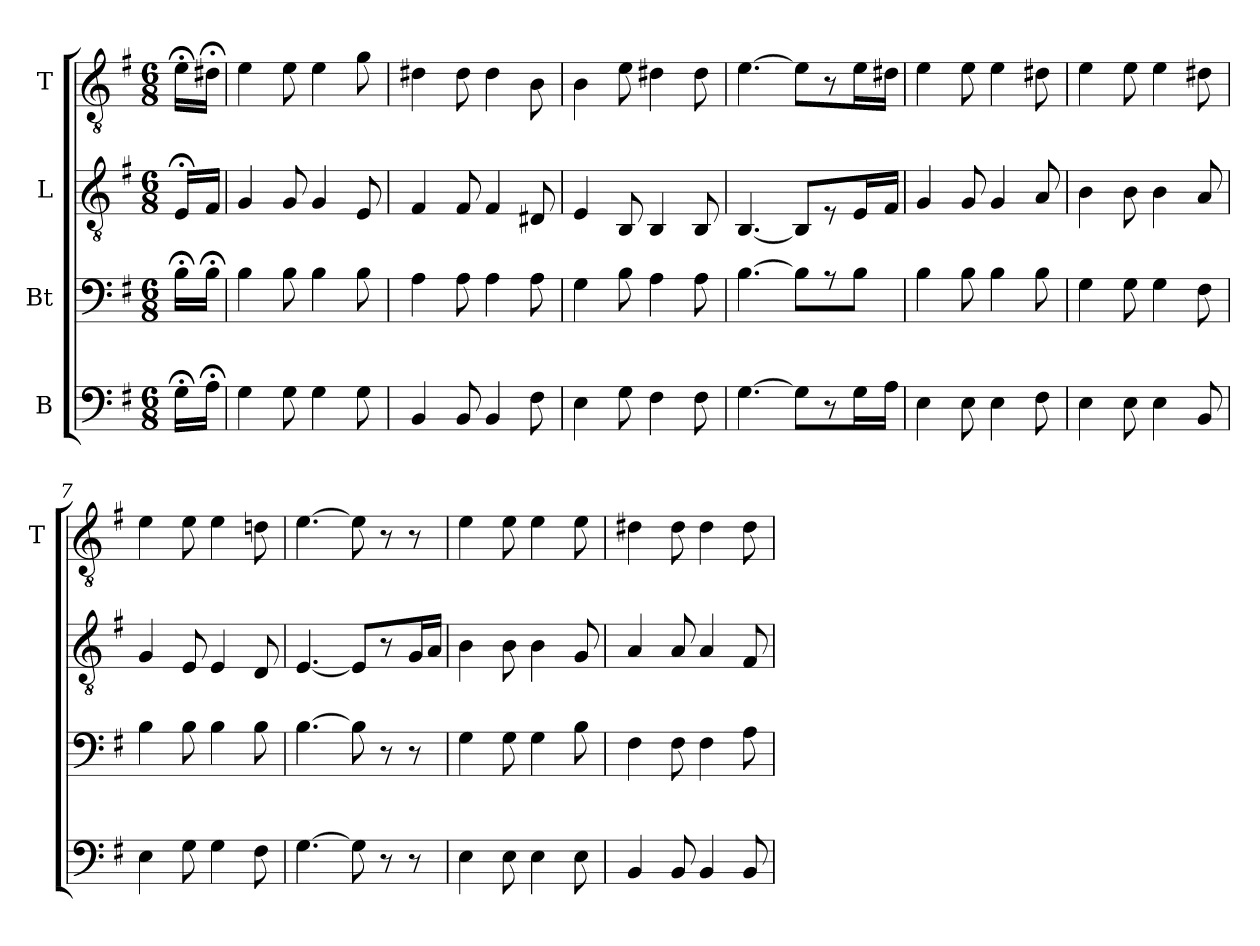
**kern	**kern	**kern	**kern
*part4	*part3	*part2	*part1
*staff4	*staff3	*staff2	*staff1
*I"B	*I"Bt	*I"L	*I"T
*	*	*	*I'T
*clefF4	*clefF4	*clefGv2	*clefGv2
*k[f#]	*k[f#]	*k[f#]	*k[f#]
*e:	*e:	*e:	*e:
*M6/8	*M6/8	*M6/8	*M6/8
=	=	=	=
16G;<LL	16B;<LL	16E;<LL	16e;<LL
16A;<JJ	16B;<JJ	16F#JJ	16d#X;<JJ
=1	=1	=1	=1
4G	4B	4G	4e
8G	8B	8G	8e
4G	4B	4G	4e
8G	8B	8E	8g
=2	=2	=2	=2
4BB	4A	4F#	4d#X
8BB	8A	8F#	8d#
4BB	4A	4F#	4d#
8F#	8A	8D#X	8B
=3	=3	=3	=3
4E	4G	4E	4B
8G	8B	8BB	8e
4F#	4A	4BB	4d#X
8F#	8A	8BB	8d#
=4	=4	=4	=4
[4.G	[4.B	[4.BB	[4.e
8GL]	8BL]	8BBL]	8eL]
8r	8r	8r	8r
16GL	8BJ	16EL	16eL
16AJJ	.	16F#JJ	16d#XJJ
=5	=5	=5	=5
4E	4B	4G	4e
8E	8B	8G	8e
4E	4B	4G	4e
8F#	8B	8A	8d#X
=6	=6	=6	=6
4E	4G	4B	4e
8E	8G	8B	8e
4E	4G	4B	4e
8BB	8F#	8A	8d#X
=7	=7	=7	=7
4E	4B	4G	4e
8G	8B	8E	8e
4G	4B	4E	4e
8F#	8B	8D	8dn
=8	=8	=8	=8
[4.G	[4.B	[4.E	[4.e
8G]	8B]	8EL]	8e]
8r	8r	8r	8r
8r	8r	16GL	8r
.	.	16AJJ	.
=9	=9	=9	=9
4E	4G	4B	4e
8E	8G	8B	8e
4E	4G	4B	4e
8E	8B	8G	8e
=10	=10	=10	=10
4BB	4F#	4A	4d#X
8BB	8F#	8A	8d#
4BB	4F#	4A	4d#
8BB	8A	8F#	8d#
=	=	=	=
*-	*-	*-	*-
